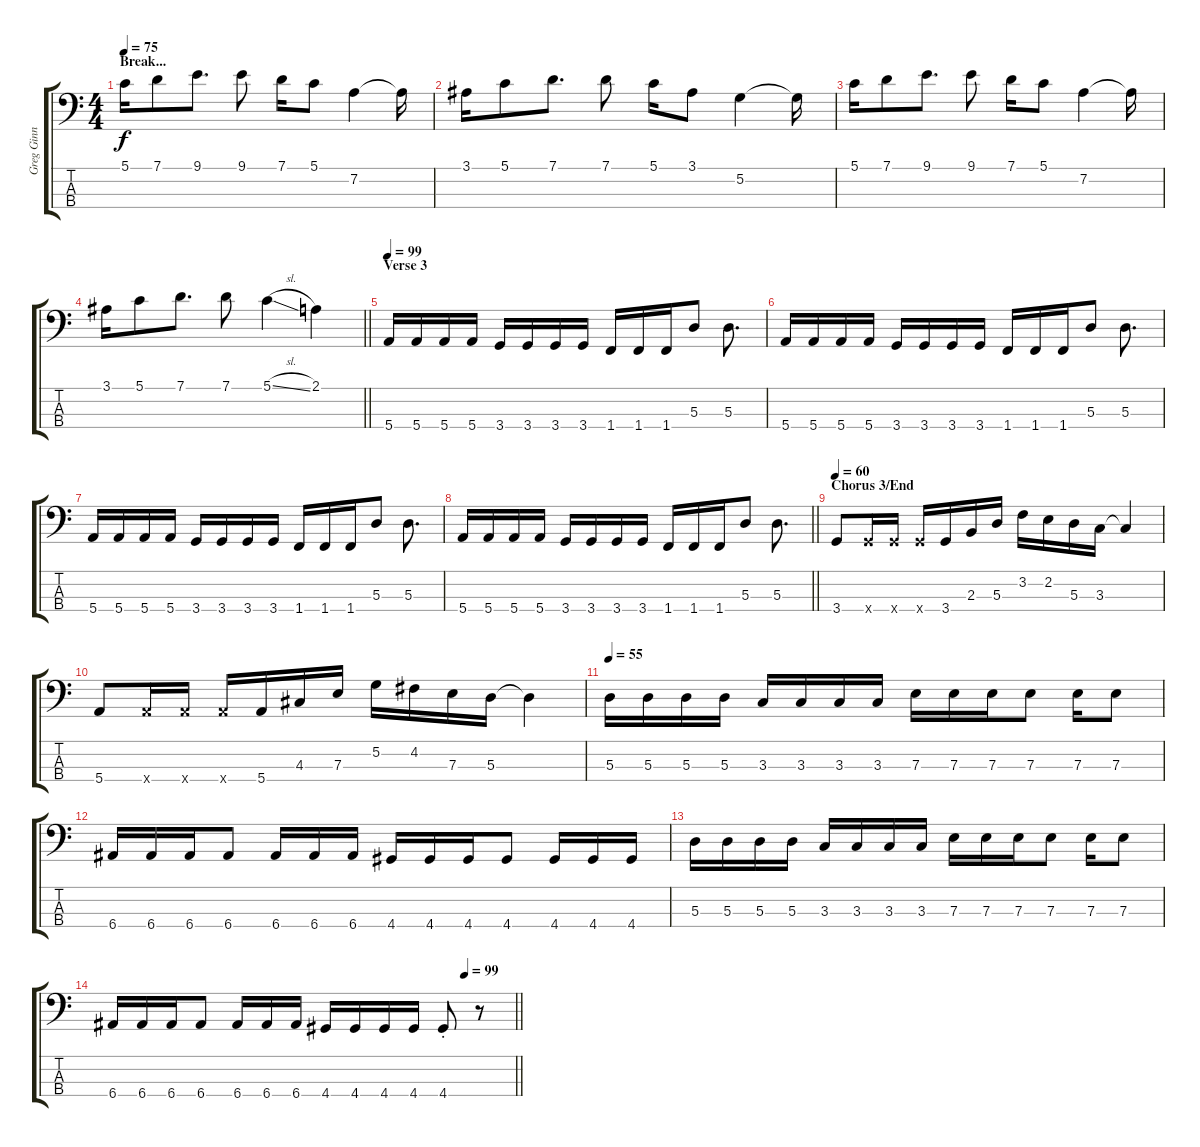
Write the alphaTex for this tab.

\track ("Greg Ginn (Bass)" "Greg Ginn ") {instrument electricbasspick}
\staff {score tabs}
\tuning (G2 D2 A1 E1) {hide}
\ts (4 4)
\section ("" "Break...")
\tempo 75
\clef f4
\ks c
5.1.16{dy f} 7.1.8 9.1.8{d} 9.1.8 7.1.16 5.1.8 7.2.4 7.2{t}.16 |
3.1.16 5.1.8 7.1.8{d} 7.1.8 5.1.16 3.1.8 5.2.4 5.2{t}.16 |
5.1.16 7.1.8 9.1.8{d} 9.1.8 7.1.16 5.1.8 7.2.4 7.2{t}.16 |
\barLineRight lightlight
3.1.16 5.1.8 7.1.8{d} 7.1.8 5.1{sl}.4 2.1.4 |
\section ("" "Verse 3")
\tempo 99
5.4.16 5.4.16 5.4.16 5.4.16 3.4.16 3.4.16 3.4.16 3.4.16 1.4.16 1.4.16 1.4.16 5.3.8 5.3.8{d} |
5.4.16 5.4.16 5.4.16 5.4.16 3.4.16 3.4.16 3.4.16 3.4.16 1.4.16 1.4.16 1.4.16 5.3.8 5.3.8{d} |
5.4.16 5.4.16 5.4.16 5.4.16 3.4.16 3.4.16 3.4.16 3.4.16 1.4.16 1.4.16 1.4.16 5.3.8 5.3.8{d} |
\barLineRight lightlight
5.4.16 5.4.16 5.4.16 5.4.16 3.4.16 3.4.16 3.4.16 3.4.16 1.4.16 1.4.16 1.4.16 5.3.8 5.3.8{d} |
\section ("" "Chorus 3/End")
\tempo 60
3.4.8 3.4{x}.16 3.4{x}.16 3.4{x}.16 3.4.16 2.3.16 5.3.16 3.2.16 2.2.16 5.3.16 3.3.16 3.3{t}.4 |
5.4.8 5.4{x}.16 5.4{x}.16 5.4{x}.16 5.4.16 4.3.16 7.3.16 5.2.16 4.2.16 7.3.16 5.3.16 5.3{t}.4 |
\tempo 55
5.3.16 5.3.16 5.3.16 5.3.16 3.3.16 3.3.16 3.3.16 3.3.16 7.3.16 7.3.16 7.3.16 7.3.8 7.3.16 7.3.8 |
6.4.16 6.4.16 6.4.16 6.4.8 6.4.16 6.4.16 6.4.16 4.4.16 4.4.16 4.4.16 4.4.8 4.4.16 4.4.16 4.4.16 |
5.3.16 5.3.16 5.3.16 5.3.16 3.3.16 3.3.16 3.3.16 3.3.16 7.3.16 7.3.16 7.3.16 7.3.8 7.3.16 7.3.8 |
\tempo (99 0.875)
\barLineRight lightlight
6.4.16 6.4.16 6.4.16 6.4.8 6.4.16 6.4.16 6.4.16 4.4.16 4.4.16 4.4.16 4.4.16 4.4{st}.8 r.8
